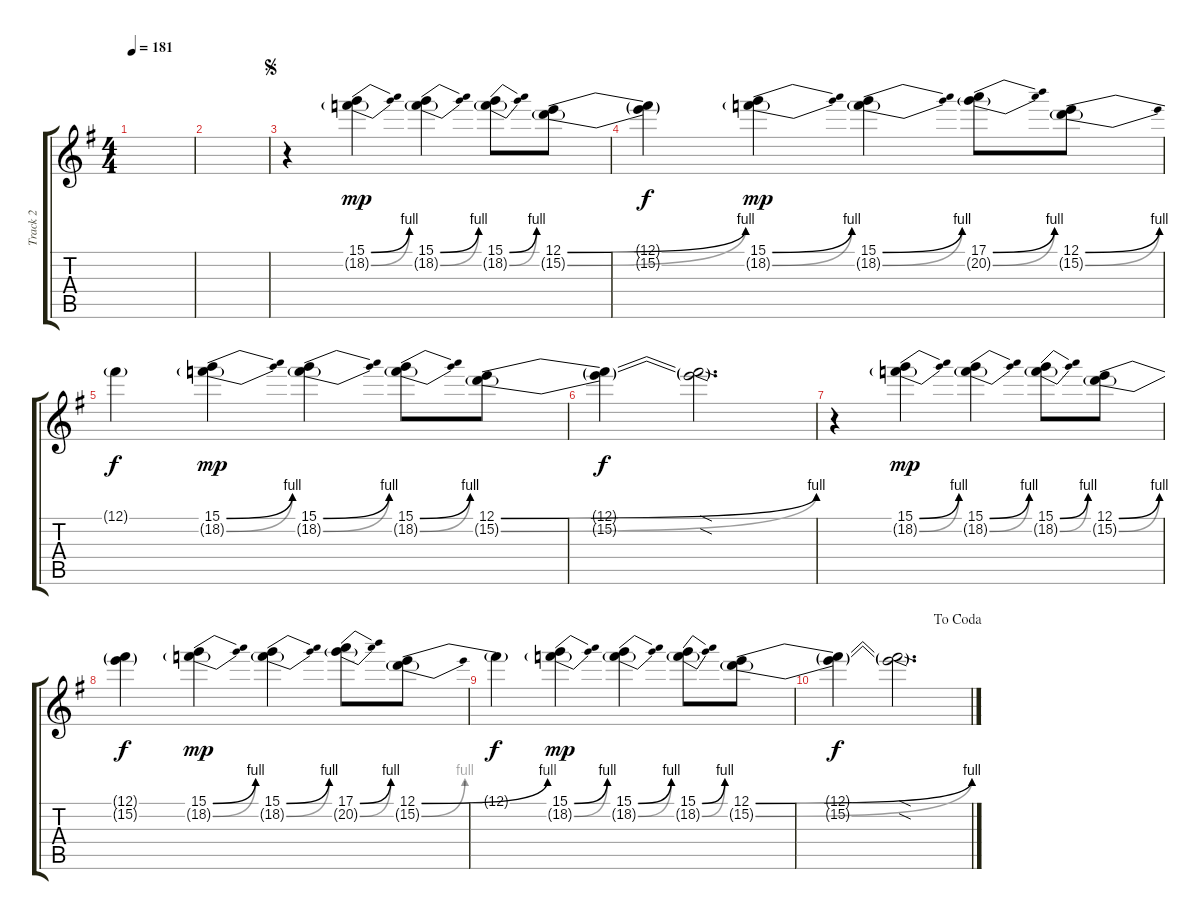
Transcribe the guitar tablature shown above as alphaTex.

\track ("Track 2" "Track 2") {instrument distortionguitar}
\staff {score tabs}
\tuning (E4 B3 G3 D3 A2 E2) {hide}
\ts (4 4)
\tempo 181
\clef g2
\ks g
|
|
\jump segno
r.4 (15.1{be (bend 0 0 60 4)} 18.2{be (bend 0 0 60 4) g}).4{dy mp} (15.1{be (bend 0 0 60 4)} 18.2{be (bend 0 0 60 4) g}).4 (15.1{be (bend 0 0 60 4)} 18.2{be (bend 0 0 60 4) g}).8 (12.1{be (bend 0 0 60 4)} 15.2{be (bend 0 0 60 4) g}).8 |
(12.1{t} 15.2{t}).4{dy f} (15.1{be (bend 0 0 60 4)} 18.2{be (bend 0 0 60 4) g}).4{dy mp} (15.1{be (bend 0 0 60 4)} 18.2{be (bend 0 0 60 4) g}).4 (17.1{be (bend 0 0 60 4)} 20.2{be (bend 0 0 60 4) g}).8 (12.1{be (bend 0 0 60 4)} 15.2{be (bend 0 0 60 4) g}).8 |
12.1{t}.4{dy f} (15.1{be (bend 0 0 60 4)} 18.2{be (bend 0 0 60 4) g}).4{dy mp} (15.1{be (bend 0 0 60 4)} 18.2{be (bend 0 0 60 4) g}).4 (15.1{be (bend 0 0 60 4)} 18.2{be (bend 0 0 60 4) g}).8 (12.1{be (bend 0 0 60 4)} 15.2{be (bend 0 0 60 4) g}).8 |
(12.1{t} 15.2{t}).4{dy f} (12.1{sod t} 15.2{sod t}).2{d} |
r.4 (15.1{be (bend 0 0 60 4)} 18.2{be (bend 0 0 60 4) g}).4{dy mp} (15.1{be (bend 0 0 60 4)} 18.2{be (bend 0 0 60 4) g}).4 (15.1{be (bend 0 0 60 4)} 18.2{be (bend 0 0 60 4) g}).8 (12.1{be (bend 0 0 60 4)} 15.2{be (bend 0 0 60 4) g}).8 |
(12.1{t} 15.2{t}).4{dy f} (15.1{be (bend 0 0 60 4)} 18.2{be (bend 0 0 60 4) g}).4{dy mp} (15.1{be (bend 0 0 60 4)} 18.2{be (bend 0 0 60 4) g}).4 (17.1{be (bend 0 0 60 4)} 20.2{be (bend 0 0 60 4) g}).8 (12.1{be (bend 0 0 60 4)} 15.2{be (bend 0 0 60 4) g}).8 |
12.1{t}.4{dy f} (15.1{be (bend 0 0 60 4)} 18.2{be (bend 0 0 60 4) g}).4{dy mp} (15.1{be (bend 0 0 60 4)} 18.2{be (bend 0 0 60 4) g}).4 (15.1{be (bend 0 0 60 4)} 18.2{be (bend 0 0 60 4) g}).8 (12.1{be (bend 0 0 60 4)} 15.2{be (bend 0 0 60 4) g}).8 |
\jump dacoda
(12.1{t} 15.2{t}).4{dy f} (12.1{sod t} 15.2{sod t}).2{d}
